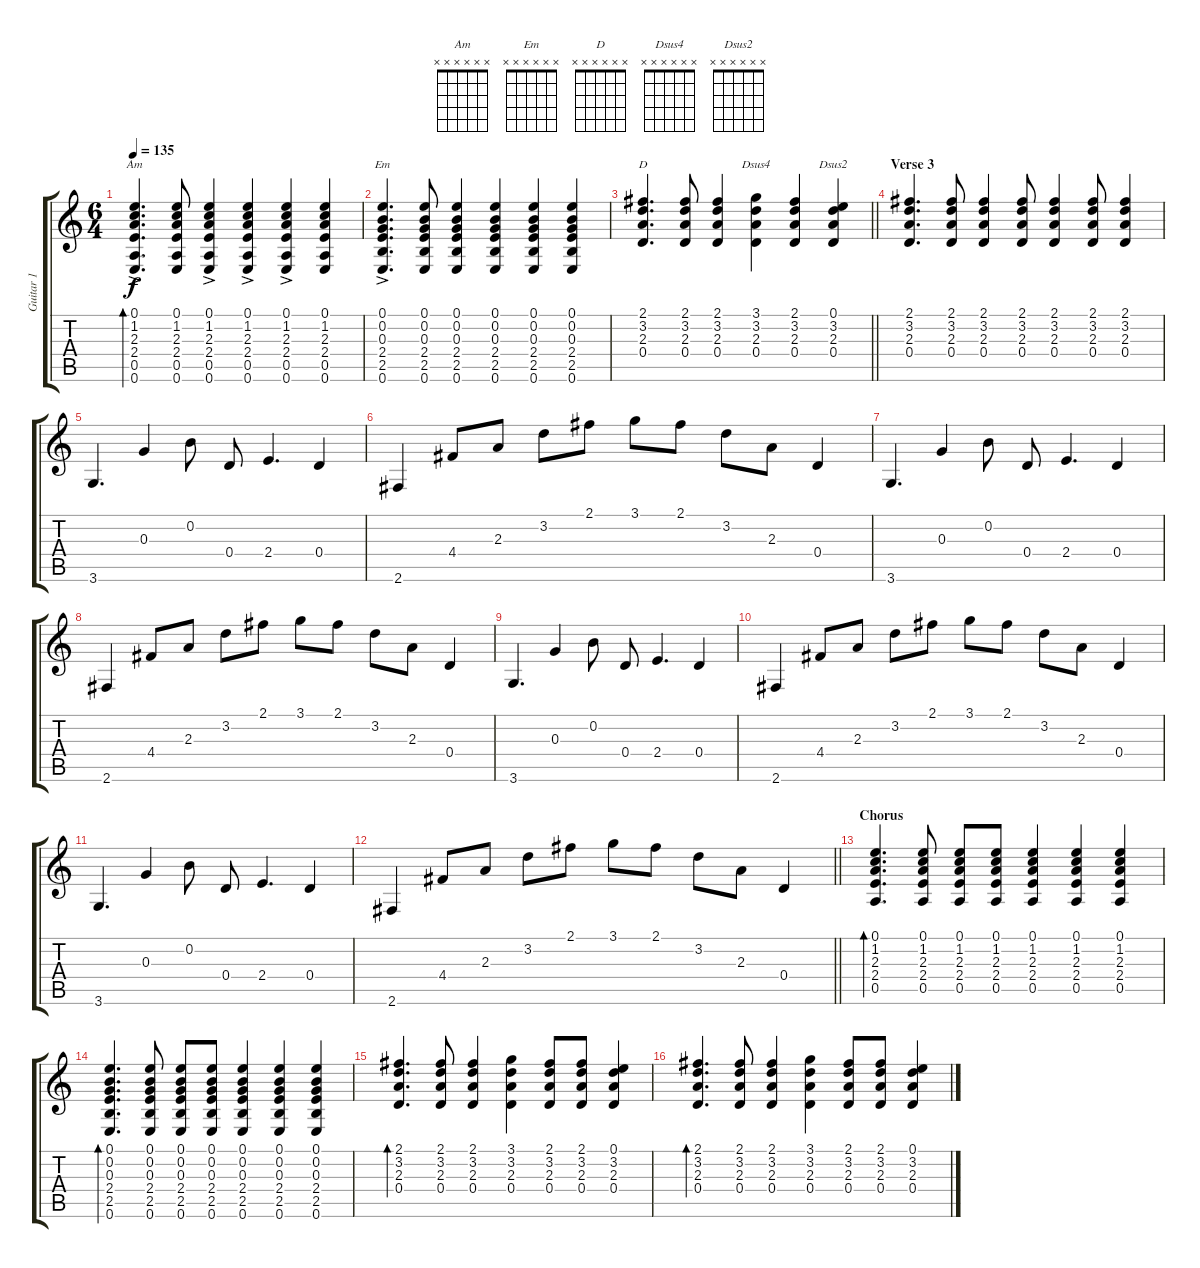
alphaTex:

\track ("Guitar 1" "Guitar 1") {instrument acousticguitarsteel}
\staff {score tabs}
\tuning (E4 B3 G3 D3 A2 E2) {hide}
\chord ("Am" x x x x x x)
\chord ("Em" x x x x x x)
\chord ("D" x x x x x x)
\chord ("Dsus4" x x x x x x)
\chord ("Dsus2" x x x x x x)
\ts (6 4)
\tempo 135
\clef g2
\ks c
(0.1{ac} 1.2{ac} 2.3{ac} 2.4{ac} 0.5{ac} 0.6{ac}).4{d bd 120 ch "Am" dy f} (0.1 1.2 2.3 2.4 0.5 0.6).8 (0.1{ac} 1.2{ac} 2.3{ac} 2.4{ac} 0.5{ac} 0.6{ac}).4 (0.1{ac} 1.2{ac} 2.3{ac} 2.4{ac} 0.5{ac} 0.6{ac}).4 (0.1{ac} 1.2{ac} 2.3{ac} 2.4{ac} 0.5{ac} 0.6{ac}).4 (0.1 1.2 2.3 2.4 0.5 0.6).4 |
(0.1{ac} 0.2{ac} 0.3{ac} 2.4{ac} 2.5{ac} 0.6{ac}).4{d ch "Em"} (0.1 0.2 0.3 2.4 2.5 0.6).8 (0.1 0.2 0.3 2.4 2.5 0.6).4 (0.1 0.2 0.3 2.4 2.5 0.6).4 (0.1 0.2 0.3 2.4 2.5 0.6).4 (0.1 0.2 0.3 2.4 2.5 0.6).4 |
\barLineRight lightlight
(2.1 3.2 2.3 0.4).4{d ch "D"} (2.1 3.2 2.3 0.4).8 (2.1 3.2 2.3 0.4).4 (3.1 3.2 2.3 0.4).4{ch "Dsus4"} (2.1 3.2 2.3 0.4).4 (0.1 3.2 2.3 0.4).4{ch "Dsus2"} |
\section ("" "Verse 3")
(2.1 3.2 2.3 0.4).4{d} (2.1 3.2 2.3 0.4).8 (2.1 3.2 2.3 0.4).4 (2.1 3.2 2.3 0.4).8 (2.1 3.2 2.3 0.4).4 (2.1 3.2 2.3 0.4).8 (2.1 3.2 2.3 0.4).4 |
3.6.4{d} 0.3.4 0.2.8 0.4.8 2.4.4{d} 0.4.4 |
2.6.4 4.4.8 2.3.8 3.2.8 2.1.8 3.1.8 2.1.8 3.2.8 2.3.8 0.4.4 |
3.6.4{d} 0.3.4 0.2.8 0.4.8 2.4.4{d} 0.4.4 |
2.6.4 4.4.8 2.3.8 3.2.8 2.1.8 3.1.8 2.1.8 3.2.8 2.3.8 0.4.4 |
3.6.4{d} 0.3.4 0.2.8 0.4.8 2.4.4{d} 0.4.4 |
2.6.4 4.4.8 2.3.8 3.2.8 2.1.8 3.1.8 2.1.8 3.2.8 2.3.8 0.4.4 |
3.6.4{d} 0.3.4 0.2.8 0.4.8 2.4.4{d} 0.4.4 |
\barLineRight lightlight
2.6.4 4.4.8 2.3.8 3.2.8 2.1.8 3.1.8 2.1.8 3.2.8 2.3.8 0.4.4 |
\section ("" "Chorus")
(0.1 1.2 2.3 2.4 0.5).4{d bd 120} (0.1 1.2 2.3 2.4 0.5).8 (0.1 1.2 2.3 2.4 0.5).8 (0.1 1.2 2.3 2.4 0.5).8 (0.1 1.2 2.3 2.4 0.5).4 (0.1 1.2 2.3 2.4 0.5).4 (0.1 1.2 2.3 2.4 0.5).4 |
(0.1 0.2 0.3 2.4 2.5 0.6).4{d bd 120} (0.1 0.2 0.3 2.4 2.5 0.6).8 (0.1 0.2 0.3 2.4 2.5 0.6).8 (0.1 0.2 0.3 2.4 2.5 0.6).8 (0.1 0.2 0.3 2.4 2.5 0.6).4 (0.1 0.2 0.3 2.4 2.5 0.6).4 (0.1 0.2 0.3 2.4 2.5 0.6).4 |
(2.1 3.2 2.3 0.4).4{d bd 120} (2.1 3.2 2.3 0.4).8 (2.1 3.2 2.3 0.4).4 (3.1 3.2 2.3 0.4).4 (2.1 3.2 2.3 0.4).8 (2.1 3.2 2.3 0.4).8 (0.1 3.2 2.3 0.4).4 |
(2.1 3.2 2.3 0.4).4{d bd 120} (2.1 3.2 2.3 0.4).8 (2.1 3.2 2.3 0.4).4 (3.1 3.2 2.3 0.4).4 (2.1 3.2 2.3 0.4).8 (2.1 3.2 2.3 0.4).8 (0.1 3.2 2.3 0.4).4
